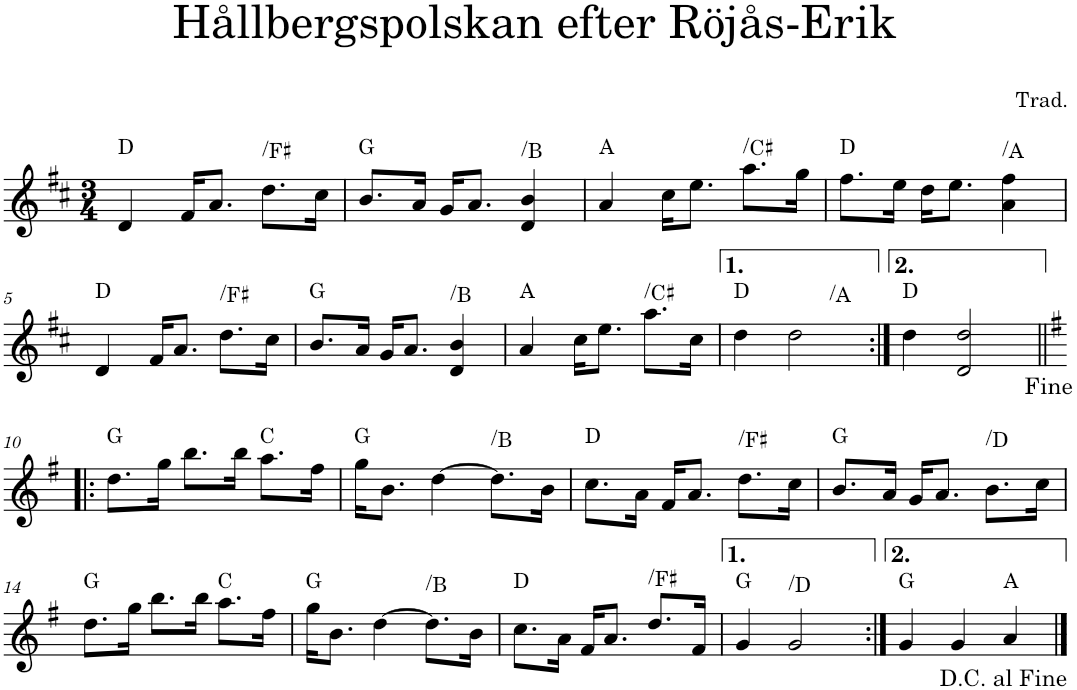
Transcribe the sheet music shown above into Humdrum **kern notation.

**kern	**harte
*part1	*part1
*staff1	*
*I"Violin	*
*I'Vln.	*
*clefG2	*
*k[f#c#]	*
*M3/4	*
=1	=1
4d/	D:maj
16f#/KL	.
8.a/J	.
!	!LO:H:kt=N.C.
8.dd\L	N
16cc#\Jk	.
=2	=2
8.b/L	G:maj
16a/Jk	.
16g/KL	.
8.a/J	.
!	!LO:H:kt=N.C.
4d/ 4b/	N
=3	=3
4a/	A:maj
16cc#\KL	.
8.ee\J	.
!	!LO:H:kt=N.C.
8.aa\L	N
16gg\Jk	.
=4	=4
8.ff#\L	D:maj
16ee\Jk	.
16dd\KL	.
8.ee\J	.
!	!LO:H:kt=N.C.
4a\ 4ff#\	N
!!LO:LB:g=z
=5	=5
4d/	D:maj
16f#/KL	.
8.a/J	.
!	!LO:H:kt=N.C.
8.dd\L	N
16cc#\Jk	.
=6	=6
8.b/L	G:maj
16a/Jk	.
16g/KL	.
8.a/J	.
!	!LO:H:kt=N.C.
4d/ 4b/	N
=7	=7
4a/	A:maj
16cc#\KL	.
8.ee\J	.
!	!LO:H:kt=N.C.
8.aa\L	N
16cc#\Jk	.
=8	=8
4dd\	D:maj
!	!LO:H:kt=N.C.
2dd\	N
=9:|!	=9:|!
4dd\	D:maj
2d/ 2dd/	.
!!LO:LB:g=z
=10!|:	=10!|:
*k[f#]	*
8.dd\L	G:maj
16gg\Jk	.
8.bb\L	.
16bb\Jk	.
8.aa\L	C:maj
16ff#\Jk	.
=11	=11
16gg\KL	G:maj
8.b\J	.
[4dd\	.
!	!LO:H:kt=N.C.
8.dd\L]	N
16b\Jk	.
=12	=12
8.cc\L	D:maj
16a\Jk	.
16f#/KL	.
8.a/J	.
!	!LO:H:kt=N.C.
8.dd\L	N
16cc\Jk	.
=13	=13
8.b/L	G:maj
16a/Jk	.
16g/KL	.
8.a/J	.
!	!LO:H:kt=N.C.
8.b\L	N
16cc\Jk	.
!!LO:LB:g=z
=14	=14
8.dd\L	G:maj
16gg\Jk	.
8.bb\L	.
16bb\Jk	.
8.aa\L	C:maj
16ff#\Jk	.
=15	=15
16gg\KL	G:maj
8.b\J	.
[4dd\	.
!	!LO:H:kt=N.C.
8.dd\L]	N
16b\Jk	.
=16	=16
8.cc\L	D:maj
16a\Jk	.
16f#/KL	.
8.a/J	.
!	!LO:H:kt=N.C.
8.dd/L	N
16f#/Jk	.
=17	=17
4g/	G:maj
!	!LO:H:kt=N.C.
2g/	N
=18:|!	=18:|!
4g/	G:maj
4g/	.
4a/	A:maj
==	==
*-	*-
